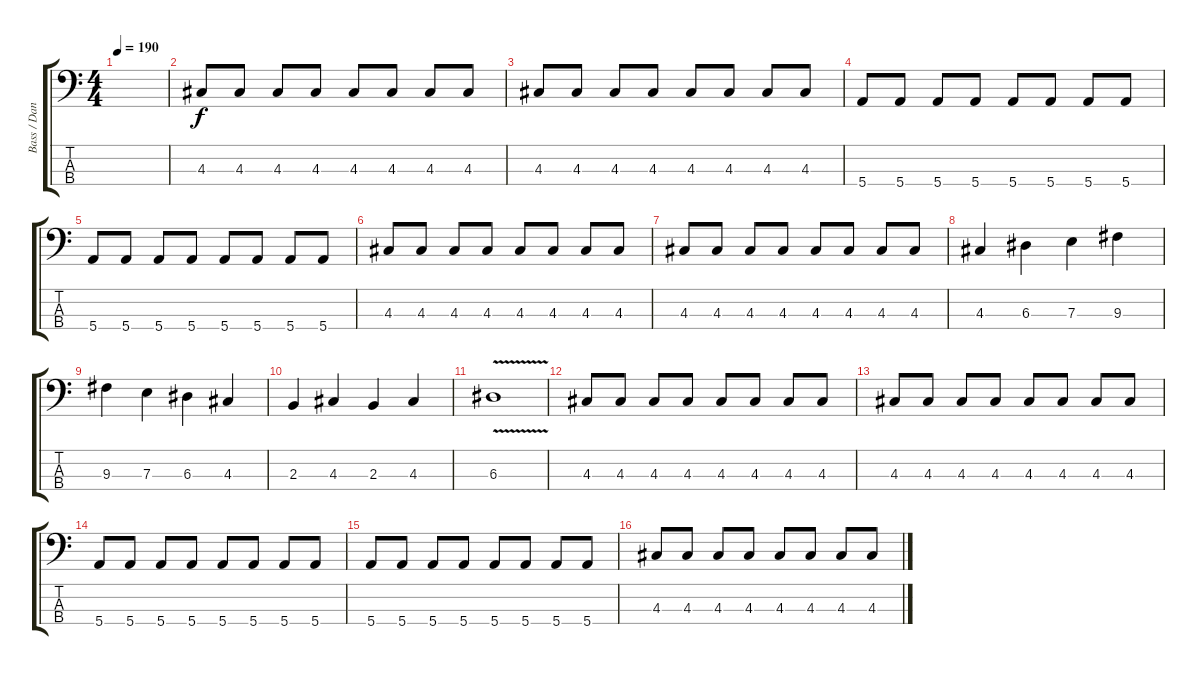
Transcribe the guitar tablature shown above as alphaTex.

\track ("Bass / Danny" "Bass / Dan") {instrument electricbasspick}
\staff {score tabs}
\tuning (G2 D2 A1 E1) {hide}
\ts (4 4)
\tempo 190
\clef f4
\ks c
|
4.3.8 4.3.8 4.3.8 4.3.8 4.3.8 4.3.8 4.3.8 4.3.8 |
4.3.8 4.3.8 4.3.8 4.3.8 4.3.8 4.3.8 4.3.8 4.3.8 |
5.4.8 5.4.8 5.4.8 5.4.8 5.4.8 5.4.8 5.4.8 5.4.8 |
5.4.8 5.4.8 5.4.8 5.4.8 5.4.8 5.4.8 5.4.8 5.4.8 |
4.3.8 4.3.8 4.3.8 4.3.8 4.3.8 4.3.8 4.3.8 4.3.8 |
4.3.8 4.3.8 4.3.8 4.3.8 4.3.8 4.3.8 4.3.8 4.3.8 |
4.3.4 6.3.4 7.3.4 9.3.4 |
9.3.4 7.3.4 6.3.4 4.3.4 |
2.3.4 4.3.4 2.3.4 4.3.4 |
6.3{v}.1 |
4.3.8 4.3.8 4.3.8 4.3.8 4.3.8 4.3.8 4.3.8 4.3.8 |
4.3.8 4.3.8 4.3.8 4.3.8 4.3.8 4.3.8 4.3.8 4.3.8 |
5.4.8 5.4.8 5.4.8 5.4.8 5.4.8 5.4.8 5.4.8 5.4.8 |
5.4.8 5.4.8 5.4.8 5.4.8 5.4.8 5.4.8 5.4.8 5.4.8 |
4.3.8 4.3.8 4.3.8 4.3.8 4.3.8 4.3.8 4.3.8 4.3.8
